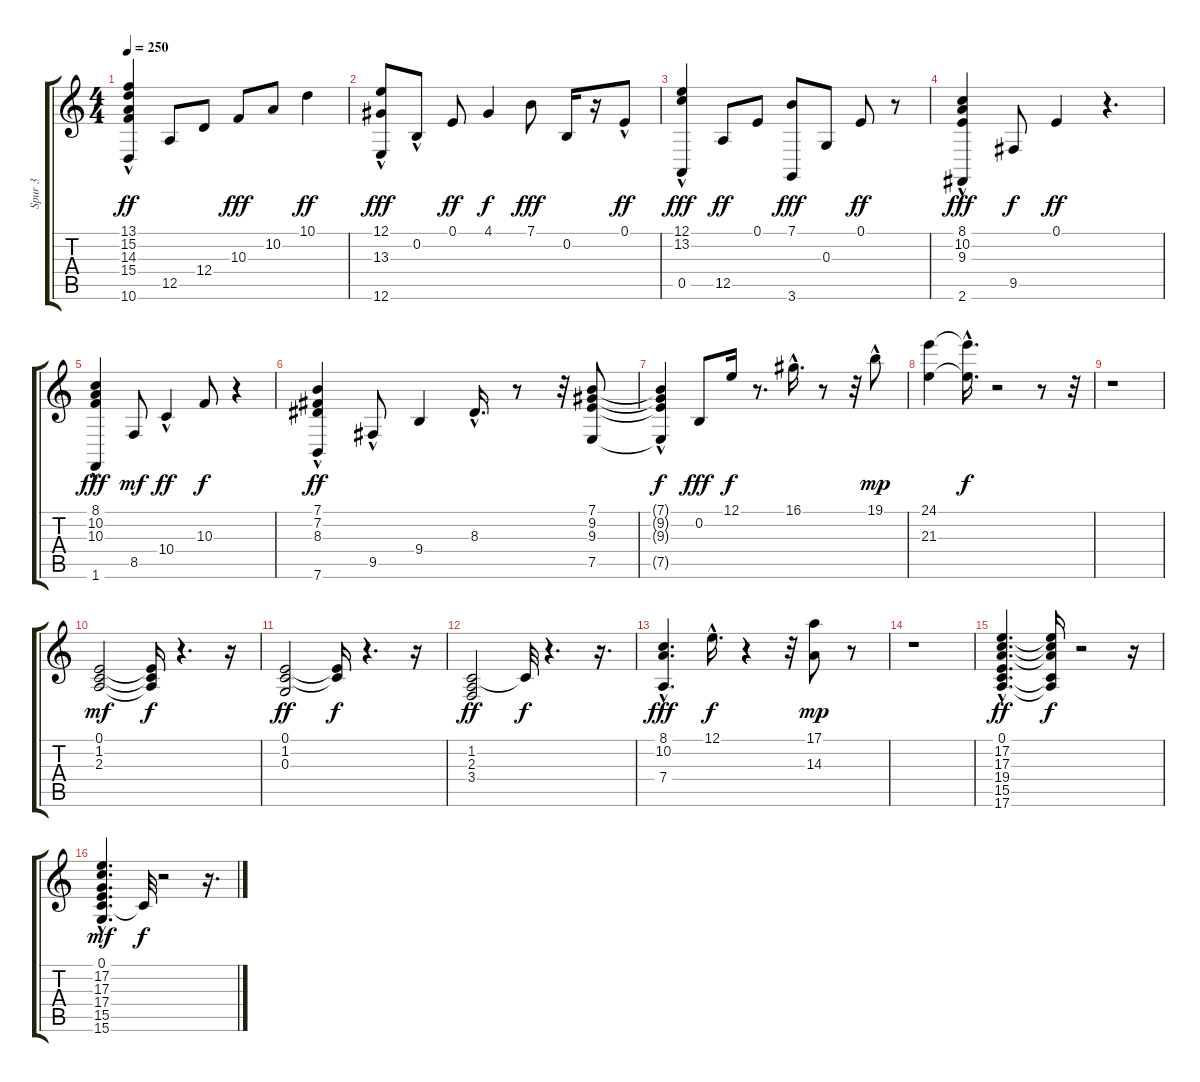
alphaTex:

\track ("Spur 3" "Spur 3") {instrument electricpiano1}
\staff {score tabs}
\tuning (E4 B3 G3 D3 A2 E2) {hide}
\ts (4 4)
\tempo 250
\clef g2
\ks c
(13.1{hac} 15.2 14.3 15.4{hac} 10.6{hac}).4{dy ff} 12.5.8 12.4.8 10.3.8{dy fff} 10.2.8 10.1.4{dy ff} |
(12.1{hac} 13.3 12.6{hac}).8{dy fff} 0.2{hac}.8 0.1.8{dy ff} 4.1.4{dy f} 7.1.8{dy fff} 0.2.16 r.16 0.1{hac}.8{dy ff} |
(12.1{hac} 13.2 0.5{hac}).4{dy fff} 12.5.8{dy ff} 0.1.8 (7.1 3.6).8{dy fff} 0.3.8 0.1.8{dy ff} r.8 |
(8.1 10.2 9.3 2.6{hac}).4{dy fff} 9.5.8{dy f} 0.1.4{dy ff} r.4{d} |
(8.1{hac} 10.2{hac} 10.3 1.6).4{dy fff} 8.5.8{dy mf} 10.4{hac}.4{dy ff} 10.3.8{dy f} r.4 |
(7.1{hac} 7.2{hac} 8.3{hac} 7.6).4{dy ff} 9.5{hac}.8 9.4.4 8.3{hac}.16{d} r.8 r.32 (7.1 9.2 9.3 7.5).8 |
(7.1{t} 9.2{hac t} 9.3{hac t} 7.5{t}).4{dy f} 0.2.8{dy fff} 12.1.16{dy f} r.8{d} 16.1{hac}.16{d} r.8 r.32 19.1{hac}.8{dy mp} |
(24.1 21.3).4 (24.1{hac t} 21.3{t}).16{d dy f} r.2 r.8 r.32 |
r.1 |
(0.1 1.2 2.3).2{dy mf} (0.1{t} 1.2{t} 2.3{t}).16{dy f} r.4{d} r.16 |
(0.1 1.2 0.3).2{dy ff} (0.1{t} 1.2{t}).16{dy f} r.4{d} r.16 |
(1.2 2.3 3.4).2{dy ff} 1.2{t}.32{dy f} r.4{d} r.16{d} |
(8.1{hac} 10.2 7.4).4{d dy fff} 12.1{hac}.16{d dy f} r.4 r.32 (17.1 14.3).8{dy mp} r.8 |
r.1 |
(0.1{hac} 17.2{hac} 17.3{hac} 19.4{hac} 15.5{hac} 17.6{hac}).4{d dy ff} (17.2{t} 17.3{t} 19.4{t} 15.5{t} 17.6{t}).16{dy f} r.2 r.16 |
(0.1{hac} 17.2 17.3 17.4{hac} 15.5{hac} 15.6{hac}).4{d dy mf} 15.5{t}.32{dy f} r.2 r.16{d}
